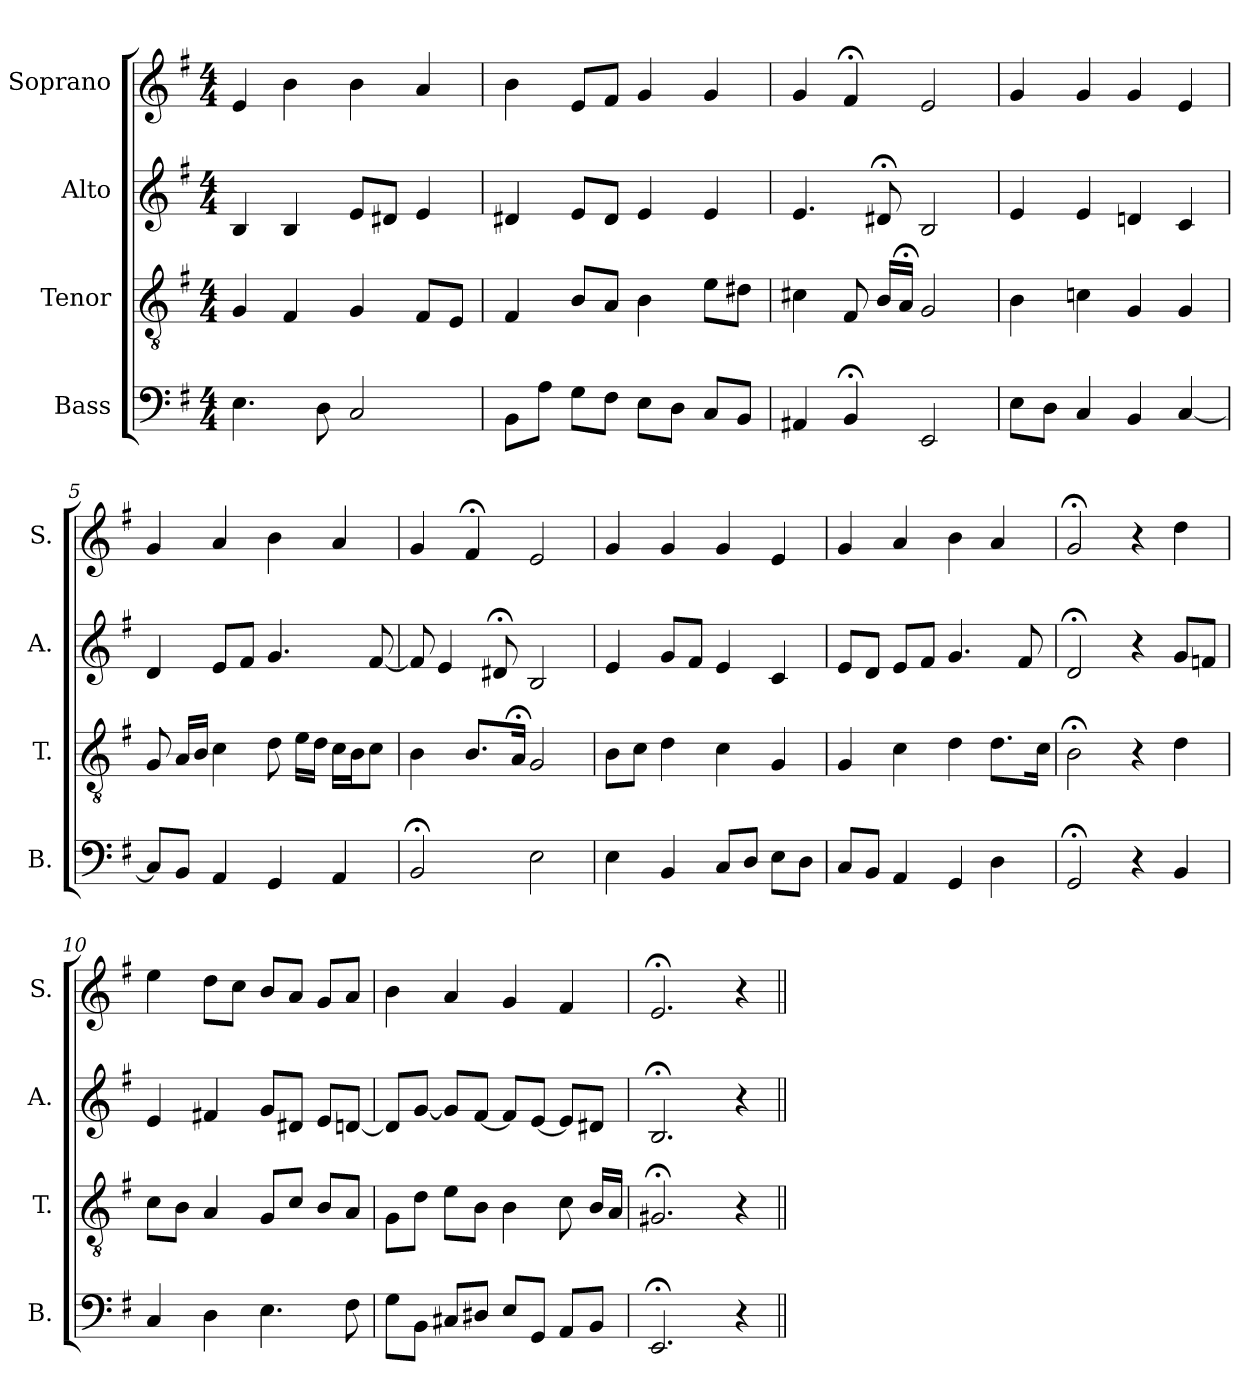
**kern	**kern	**kern	**kern
*part4	*part3	*part2	*part1
*staff4	*staff3	*staff2	*staff1
*I"Bass	*I"Tenor	*I"Alto	*I"Soprano
*I'B.	*I'T.	*I'A.	*I'S.
*clefF4	*clefGv2	*clefG2	*clefG2
*	*ITrd7c12	*	*
*k[f#]	*k[f#]	*k[f#]	*k[f#]
*G:	*G:	*G:	*G:
*M4/4	*M4/4	*M4/4	*M4/4
=1	=1	=1	=1
4.E\	4GG/	4B/	4e/
.	4FF#/	4B/	4b\
8D\	.	.	.
2C/	4GG/	8e/L	4b\
.	.	8d#X/J	.
.	8FF#/L	4e/	4a/
.	8EE/J	.	.
=2	=2	=2	=2
8BB\L	4FF#/	4d#X/	4b\
8A\J	.	.	.
8G\L	8BB/L	8e/L	8e/L
8F#\J	8AA/J	8d#/J	8f#/J
8E\L	4BB\	4e/	4g/
8D\J	.	.	.
8C/L	8E\L	4e/	4g/
8BB/J	8D#X\J	.	.
=3	=3	=3	=3
4AA#X/	4C#X\	4.e/	4g/
4BB;</	8FF#/	.	4f#;</
.	16BB/LL	8d#X;</	.
.	16AA;</JJ	.	.
2EE/	2GG/	2B/	2e/
=4	=4	=4	=4
8E\L	4BB\	4e/	4g/
8D\J	.	.	.
4C/	4Cn\	4e/	4g/
4BB/	4GG/	4dn/	4g/
[4C/	4GG/	4c/	4e/
!!LO:LB:g=z
=5	=5	=5	=5
8C/L]	8GG/	4d/	4g/
8BB/J	16AA/LL	.	.
.	16BB/JJ	.	.
4AA/	4C\	8e/L	4a/
.	.	8f#/J	.
4GG/	8D\	4.g/	4b\
.	16E\LL	.	.
.	16D\JJ	.	.
4AA/	16C\LL	.	4a/
.	16BB\J	.	.
.	8C\J	[8f#/	.
=6	=6	=6	=6
2BB;</	4BB\	8f#/]	4g/
.	.	4e/	.
.	8.BB/L	.	4f#;</
.	.	8d#X;</	.
.	16AA;</Jk	.	.
2E\	2GG/	2B/	2e/
=7	=7	=7	=7
4E\	8BB\L	4e/	4g/
.	8C\J	.	.
4BB/	4D\	8g/L	4g/
.	.	8f#/J	.
8C/L	4C\	4e/	4g/
8D/J	.	.	.
8E\L	4GG/	4c/	4e/
8D\J	.	.	.
=8	=8	=8	=8
8C/L	4GG/	8e/L	4g/
8BB/J	.	8d/J	.
4AA/	4C\	8e/L	4a/
.	.	8f#/J	.
4GG/	4D\	4.g/	4b\
4D\	8.D\L	.	4a/
.	.	8f#/	.
.	16C\Jk	.	.
!!LO:PB:g=z
=9	=9	=9	=9
2GG;</	2BB;<\	2d;</	2g;</
4r	4r	4r	4r
4BB/	4D\	8g/L	4dd\
.	.	8fn/J	.
=10	=10	=10	=10
4C/	8C\L	4e/	4ee\
.	8BB\J	.	.
4D\	4AA/	4f#X/	8dd\L
.	.	.	8cc\J
4.E\	8GG/L	8g/L	8b/L
.	8C/J	8d#X/J	8a/J
.	8BB/L	8e/L	8g/L
8F#\	8AA/J	[8dn/J	8a/J
=11	=11	=11	=11
8G\L	8GG\L	8d/L]	4b\
8BB\J	8D\J	[8g/J	.
8C#X/L	8E\L	8g/L]	4a/
8D#X/J	8BB\J	[8f#/J	.
8E/L	4BB\	8f#/L]	4g/
8GG/J	.	[8e/J	.
8AA/L	8C\	8e/L]	4f#/
8BB/J	16BB/LL	8d#X/J	.
.	16AA/JJ	.	.
=12	=12	=12	=12
2.EE;</	2.GG#X;</	2.B;</	2.e;</
4r	4r	4r	4r
=||	=||	=||	=||
*-	*-	*-	*-
